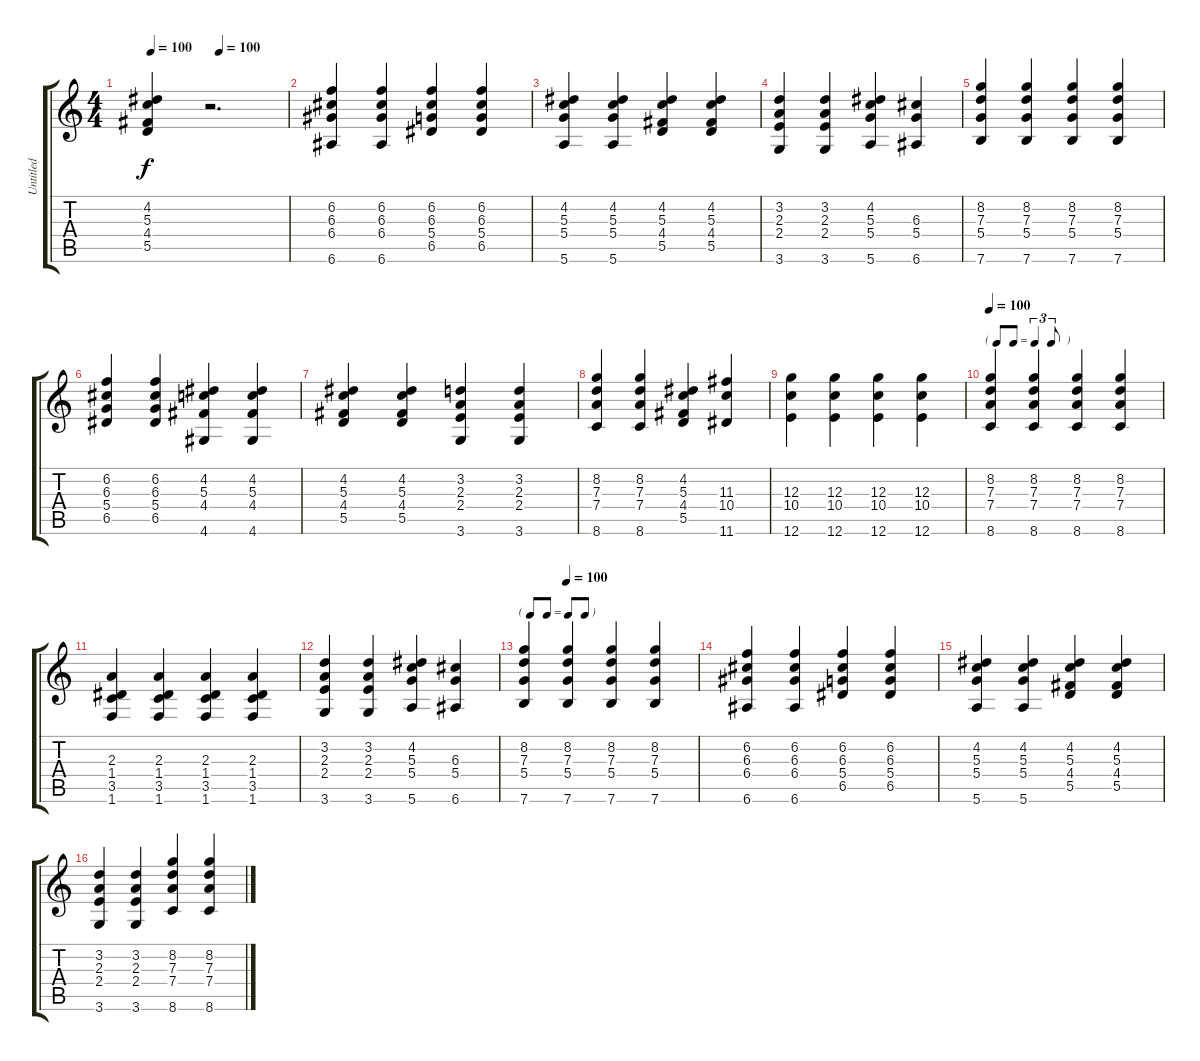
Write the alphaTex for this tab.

\track ("Untitled" "Untitled") {instrument acousticguitarnylon}
\staff {score tabs}
\tuning (E4 B3 G3 D3 A2 E2) {hide}
\ts (4 4)
\tempo 100
\tempo (100 0.5)
\clef g2
\ks c
(4.2 5.3 4.4 5.5).4{dy f} r.2{d} |
(6.2 6.3 6.4 6.6).4 (6.2 6.3 6.4 6.6).4 (6.2 6.3 5.4 6.5).4 (6.2 6.3 5.4 6.5).4 |
(4.2 5.3 5.4 5.6).4 (4.2 5.3 5.4 5.6).4 (4.2 5.3 4.4 5.5).4 (4.2 5.3 4.4 5.5).4 |
(3.2 2.3 2.4 3.6).4 (3.2 2.3 2.4 3.6).4 (4.2 5.3 5.4 5.6).4 (6.3 5.4 6.6).4 |
(8.2 7.3 5.4 7.6).4 (8.2 7.3 5.4 7.6).4 (8.2 7.3 5.4 7.6).4 (8.2 7.3 5.4 7.6).4 |
(6.2 6.3 5.4 6.5).4 (6.2 6.3 5.4 6.5).4 (4.2 5.3 4.4 4.6).4 (4.2 5.3 4.4 4.6).4 |
(4.2 5.3 4.4 5.5).4 (4.2 5.3 4.4 5.5).4 (3.2 2.3 2.4 3.6).4 (3.2 2.3 2.4 3.6).4 |
(8.2 7.3 7.4 8.6).4 (8.2 7.3 7.4 8.6).4 (4.2 5.3 4.4 5.5).4 (11.3 10.4 11.6).4 |
(12.3 10.4 12.6).4 (12.3 10.4 12.6).4 (12.3 10.4 12.6).4 (12.3 10.4 12.6).4 |
\tf triplet8th
\tempo 100
(8.2 7.3 7.4 8.6).4 (8.2 7.3 7.4 8.6).4 (8.2 7.3 7.4 8.6).4 (8.2 7.3 7.4 8.6).4 |
(2.3 1.4 3.5 1.6).4 (2.3 1.4 3.5 1.6).4 (2.3 1.4 3.5 1.6).4 (2.3 1.4 3.5 1.6).4 |
(3.2 2.3 2.4 3.6).4 (3.2 2.3 2.4 3.6).4 (4.2 5.3 5.4 5.6).4 (6.3 5.4 6.6).4 |
\tf none
\tempo (100 0.25)
(8.2 7.3 5.4 7.6).4 (8.2 7.3 5.4 7.6).4 (8.2 7.3 5.4 7.6).4 (8.2 7.3 5.4 7.6).4 |
(6.2 6.3 6.4 6.6).4 (6.2 6.3 6.4 6.6).4 (6.2 6.3 5.4 6.5).4 (6.2 6.3 5.4 6.5).4 |
(4.2 5.3 5.4 5.6).4 (4.2 5.3 5.4 5.6).4 (4.2 5.3 4.4 5.5).4 (4.2 5.3 4.4 5.5).4 |
(3.2 2.3 2.4 3.6).4 (3.2 2.3 2.4 3.6).4 (8.2 7.3 7.4 8.6).4 (8.2 7.3 7.4 8.6).4
